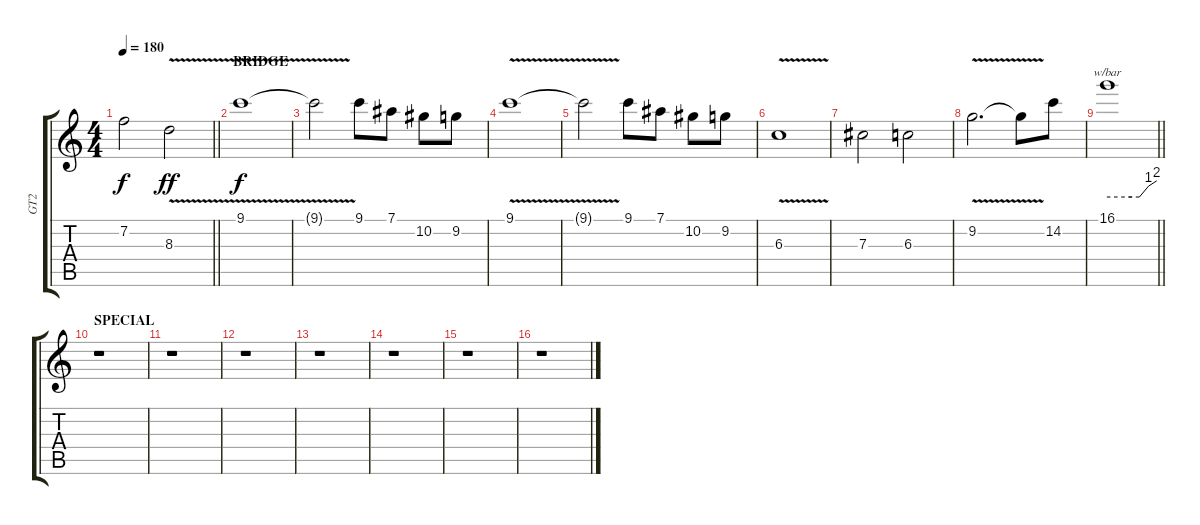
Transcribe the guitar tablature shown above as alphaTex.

\track ("GT2" "GT2") {instrument distortionguitar}
\staff {score tabs}
\tuning (Eb4 Bb3 Gb3 Db3 Ab2 Eb2) {hide}
\ts (4 4)
\tempo 180
\clef g2
\barLineRight lightlight
\ks c
7.2.2{dy f} 8.3{v}.2{dy ff} |
\section ("" "BRIDGE")
9.1{v}.1{dy f} |
9.1{t}.2 9.1.8 7.1.8 10.2.8 9.2.8 |
9.1{v}.1 |
9.1{t}.2 9.1.8 7.1.8 10.2.8 9.2.8 |
6.3{v}.1 |
7.3.2 6.3.2 |
9.2{v}.2{d} 9.2{t}.8 14.2.8 |
\barLineRight lightlight
16.1.1{tbe (custom default 0 0 30 0 39 0 50 4 60 8)} |
\section ("" "SPECIAL")
r.1 |
r.1 |
r.1 |
r.1 |
r.1 |
r.1 |
r.1
